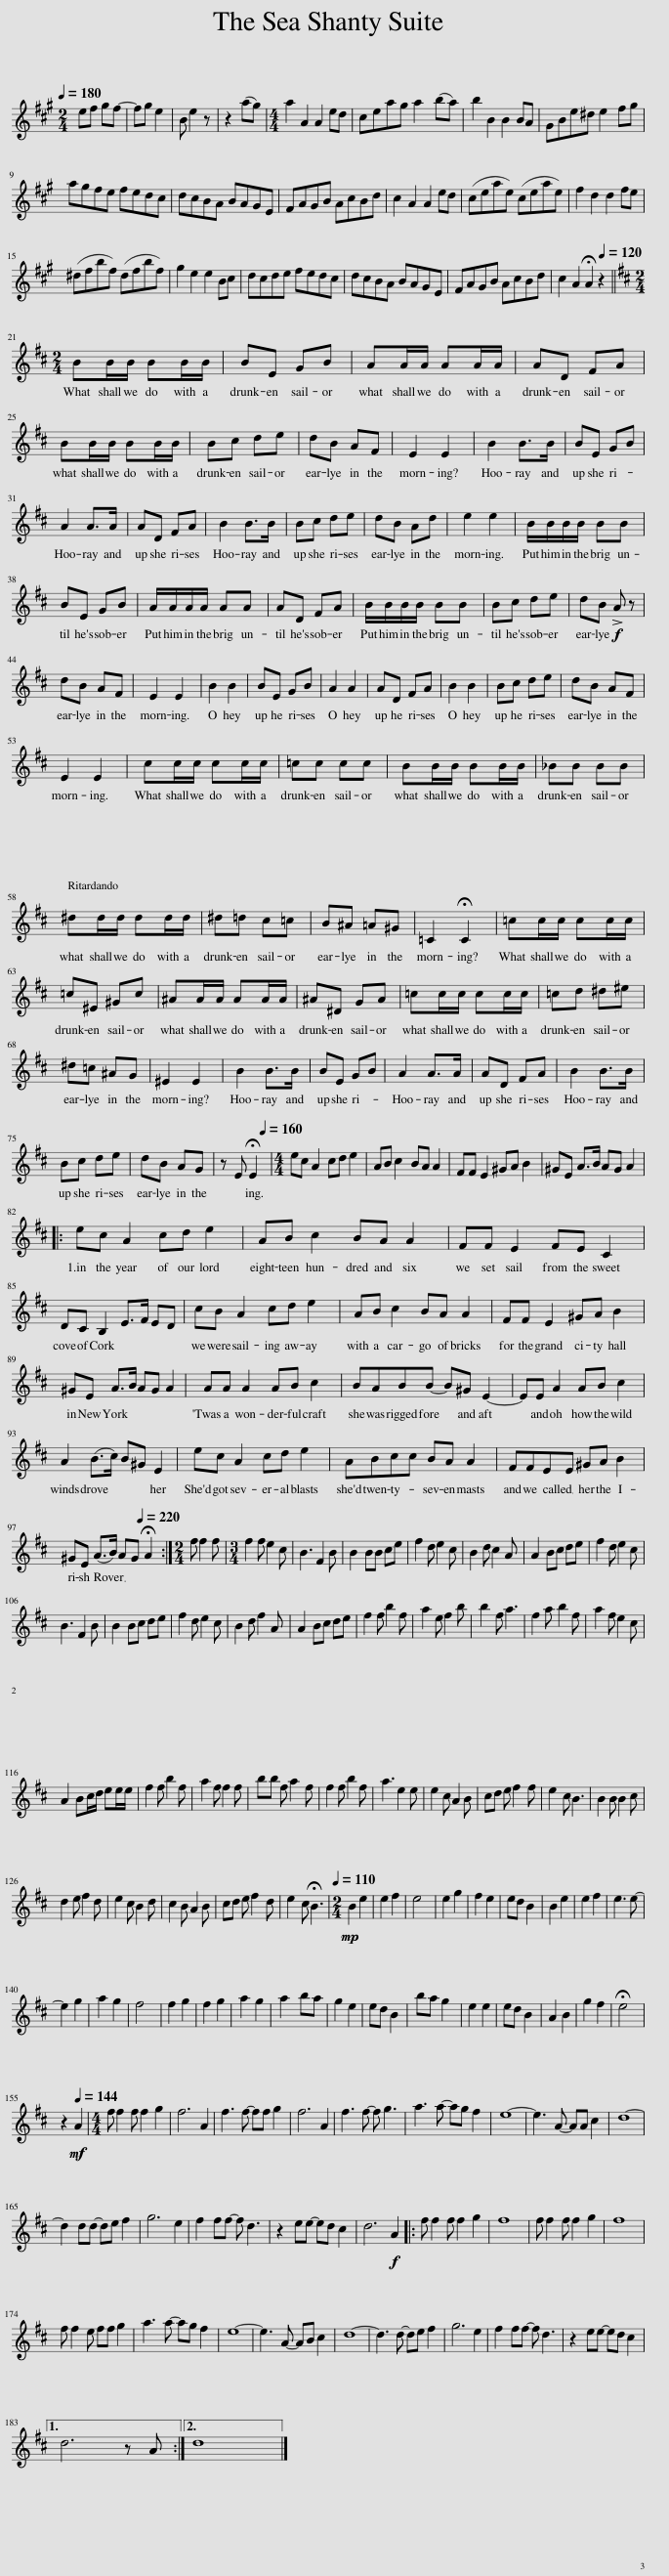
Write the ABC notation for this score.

X:1
L:1/8
Q:1/4=180
M:2/4
I:linebreak $
K:none
V:1 treble transpose=-9
V:1
[K:A] ef gf- | fg e2 | B e2 z | z2 (ag) |[M:4/4] .a2 .A2 A2 ed | %5
 ceag a2 (ba) | .b2 .B2 B2 BA | GBe^d e2 fg |$ agfe fedc | dcBA BAGE | %10
 FAGB AcBd | .c2 .A2 A2 ed | (ceae) (ceae) | .f2 .d2 d2 fe |$ (^dfbf) (dfbf) | %15
 .g2 .e2 e2 Bc | dcde fedc | dcBA BAGE | FAGB AcBd | .c2 .A2 !fermata!A2[Q:1/4=120] z2 ||$ %20
[K:D][M:2/4] BB/B/ BB/B/ | BE GB | AA/A/ AA/A/ | AD FA |$ BB/B/ BB/B/ | %25
 Bc de | dB AF | E2 E2 | B2 B>B | BE GB |$ %30
 A2 A>A | AD FA | B2 B>B | Bc de | dB Ad | %35
 e2 e2 | B/B/B/B/ BB |$ BE GB | A/A/A/A/ AA | AD FA | %40
 B/B/B/B/ BB | Bc de | dB!f! !>!A z |$ dB AF | E2 E2 | %45
 B2 B2 | BE GB | A2 A2 | AD FA | B2 B2 | %50
 Bc de | dB AF |$ E2 E2 | cc/c/ cc/c/ | =cc cc | %55
 BB/B/ BB/B/ | _BB BB |$ ^dd/d/ dd/d/ | ^d=d c=c | B^A =A^G | %60
 =C2 !fermata!C2 | =cc/c/ cc/c/ |$ =c^E ^Gc | ^AA/A/ AA/A/ | ^A^D GA | %65
 =cc/c/ cc/c/ | =cd ^d^e |$ ^d=c ^AG | ^E2 E2 | B2 B>B | %70
 BE GB | A2 A>A | AD FA | B2 B>B |$ Bc de | %75
 dB AG | z E !fermata!E2 |[M:4/4][Q:1/4=160] ec A2 cd e2 | AB c2 BA A2 | FF E2 ^GA B2 | %80
 ^GE A>B AG A2 |:$ ec A2 cd e2 | AB c2 BA A2 | FF E2 FE C2 |$ DC B,2 E>F ED | %85
 cB A2 cd e2 | AB c2 BA A2 | FF E2 ^GA B2 |$ ^GE A>B AG A2 | AA A2 AB c2 | %90
 BABB- B^G E2- | EE A2 AB c2 |$ A2 (B>c) B^G E2 | ec A2 cd e2 | ABcc BA A2 | %95
 FFEE ^GA B2 |$ ^GE (A>B) AG !fermata!A2 :|[M:2/4][Q:1/4=220] f f2 f |[M:3/4] f2 f e2 c | B3 F2 B | %100
 B2 BB ce | f2 d e2 c | B2 d c2 A | A2 Bc de | f2 d e2 c |$ %105
 B3 F2 B | B2 Bc de | f2 d e2 c | B2 d f2 A | A2 Bc de | %110
 f2 f b2 f | a2 e f2 b | b2 f a3 | f2 a b2 f | a2 f e2 c |$ %115
 A2 Bc/d/ ee/e/ | f2 f b2 f | a2 f f2 f | bb f a2 f | f2 f b2 f | %120
 a3 e2 e | e2 c A2 B | cd e f2 f | e2 c B3 | B2 B B2 c |$ %125
 d2 e f2 d | e2 c B2 d | c2 B A2 B | cd e f2 d | e2 c !fermata!B3 | %130
[M:2/4][Q:1/4=110]!mp! B2 e2 | e2 f2 | e4 | e2 g2 | f2 e2 | %135
 ed B2 | B2 e2 | e2 f2 | e3 e- |$ e2 g2 | %140
 a2 g2 | f4 | f2 g2 | f2 g2 | a2 g2 | %145
 a2 ba | g2 e2 | ed B2 | ba g2 | e2 e2 | %150
 ed B2 | A2 B2 | g2 f2 | !fermata!e4 |$ z2[Q:1/4=144]!mf! A2 | %155
[M:4/4] f f2 f f2 g2 | f6 A2 | f3 f- ff g2 | f6 A2 | f3 f- f g3 | %160
 a3 a- ag f2 | e8- | e3 A- AA c2 | d8- |$ d2 dd- de f2 | %165
 g6 e2 | f2 ff- f d3 | z2 ee- ed c2 | d6!f! A2 |: f f2 f f2 g2 | %170
 f8 | f f2 f f2 g2 | f8 |$ f f2 e ff g2 | a3 a- ag f2 | %175
 e8- | e3 A- AB c2 | d8- | d3 d- de f2 | g6 e2 | %180
 f2 ff- f d3 | z2 ee- ed c2 |1$ d6 z A :|2 d8 |] %184
